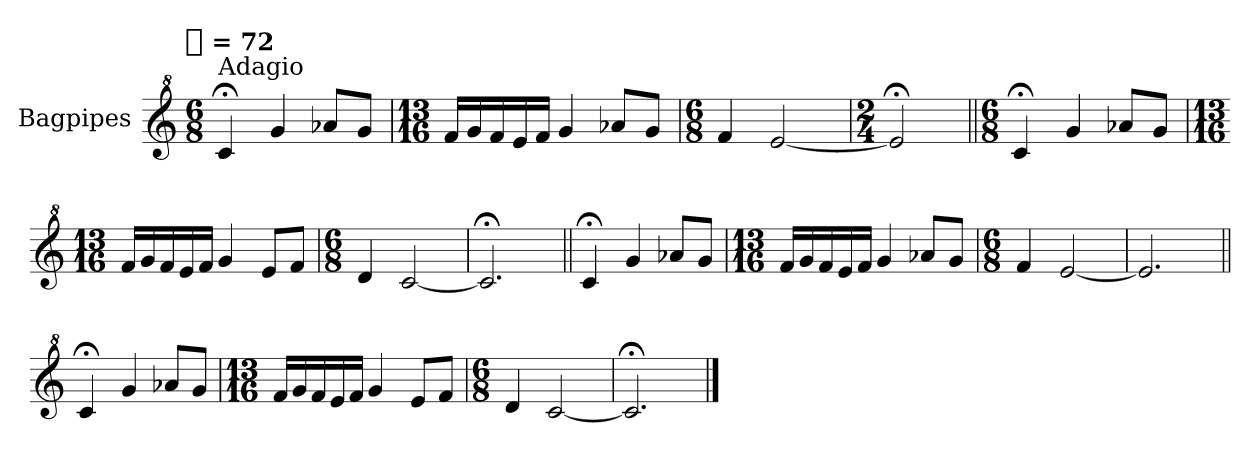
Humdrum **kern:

**kern
*part1
*staff1
*I"Bagpipes
*I'Bag
*clefG^2
*k[]
!!LO:TX:omd:t=[quarter] = 72
*M6/8
*MM72
=1
!LO:TX:a:t=Adagio
4cc;<
4gg
8aa-XL
8ggJ
=
*M13/16
16ffLL
16gg
16ff
16ee
16ffJJ
4gg
8aa-XL
8ggJ
=
*M6/8
4ff
[2ee
=
*M2/4
2ee;<]
=||
*M6/8
4cc;<
4gg
8aa-XL
8ggJ
=
*M13/16
16ffLL
16gg
16ff
16ee
16ffJJ
4gg
8eeL
8ffJ
=
*M6/8
4dd
[2cc
=
2.cc;<]
=||
4cc;<
4gg
8aa-XL
8ggJ
=
*M13/16
16ffLL
16gg
16ff
16ee
16ffJJ
4gg
8aa-XL
8ggJ
=
*M6/8
4ff
[2ee
=
2.ee]
=||
4cc;<
4gg
8aa-XL
8ggJ
=
*M13/16
16ffLL
16gg
16ff
16ee
16ffJJ
4gg
8eeL
8ffJ
=
*M6/8
4dd
[2cc
=
2.cc;<]
==
*-
